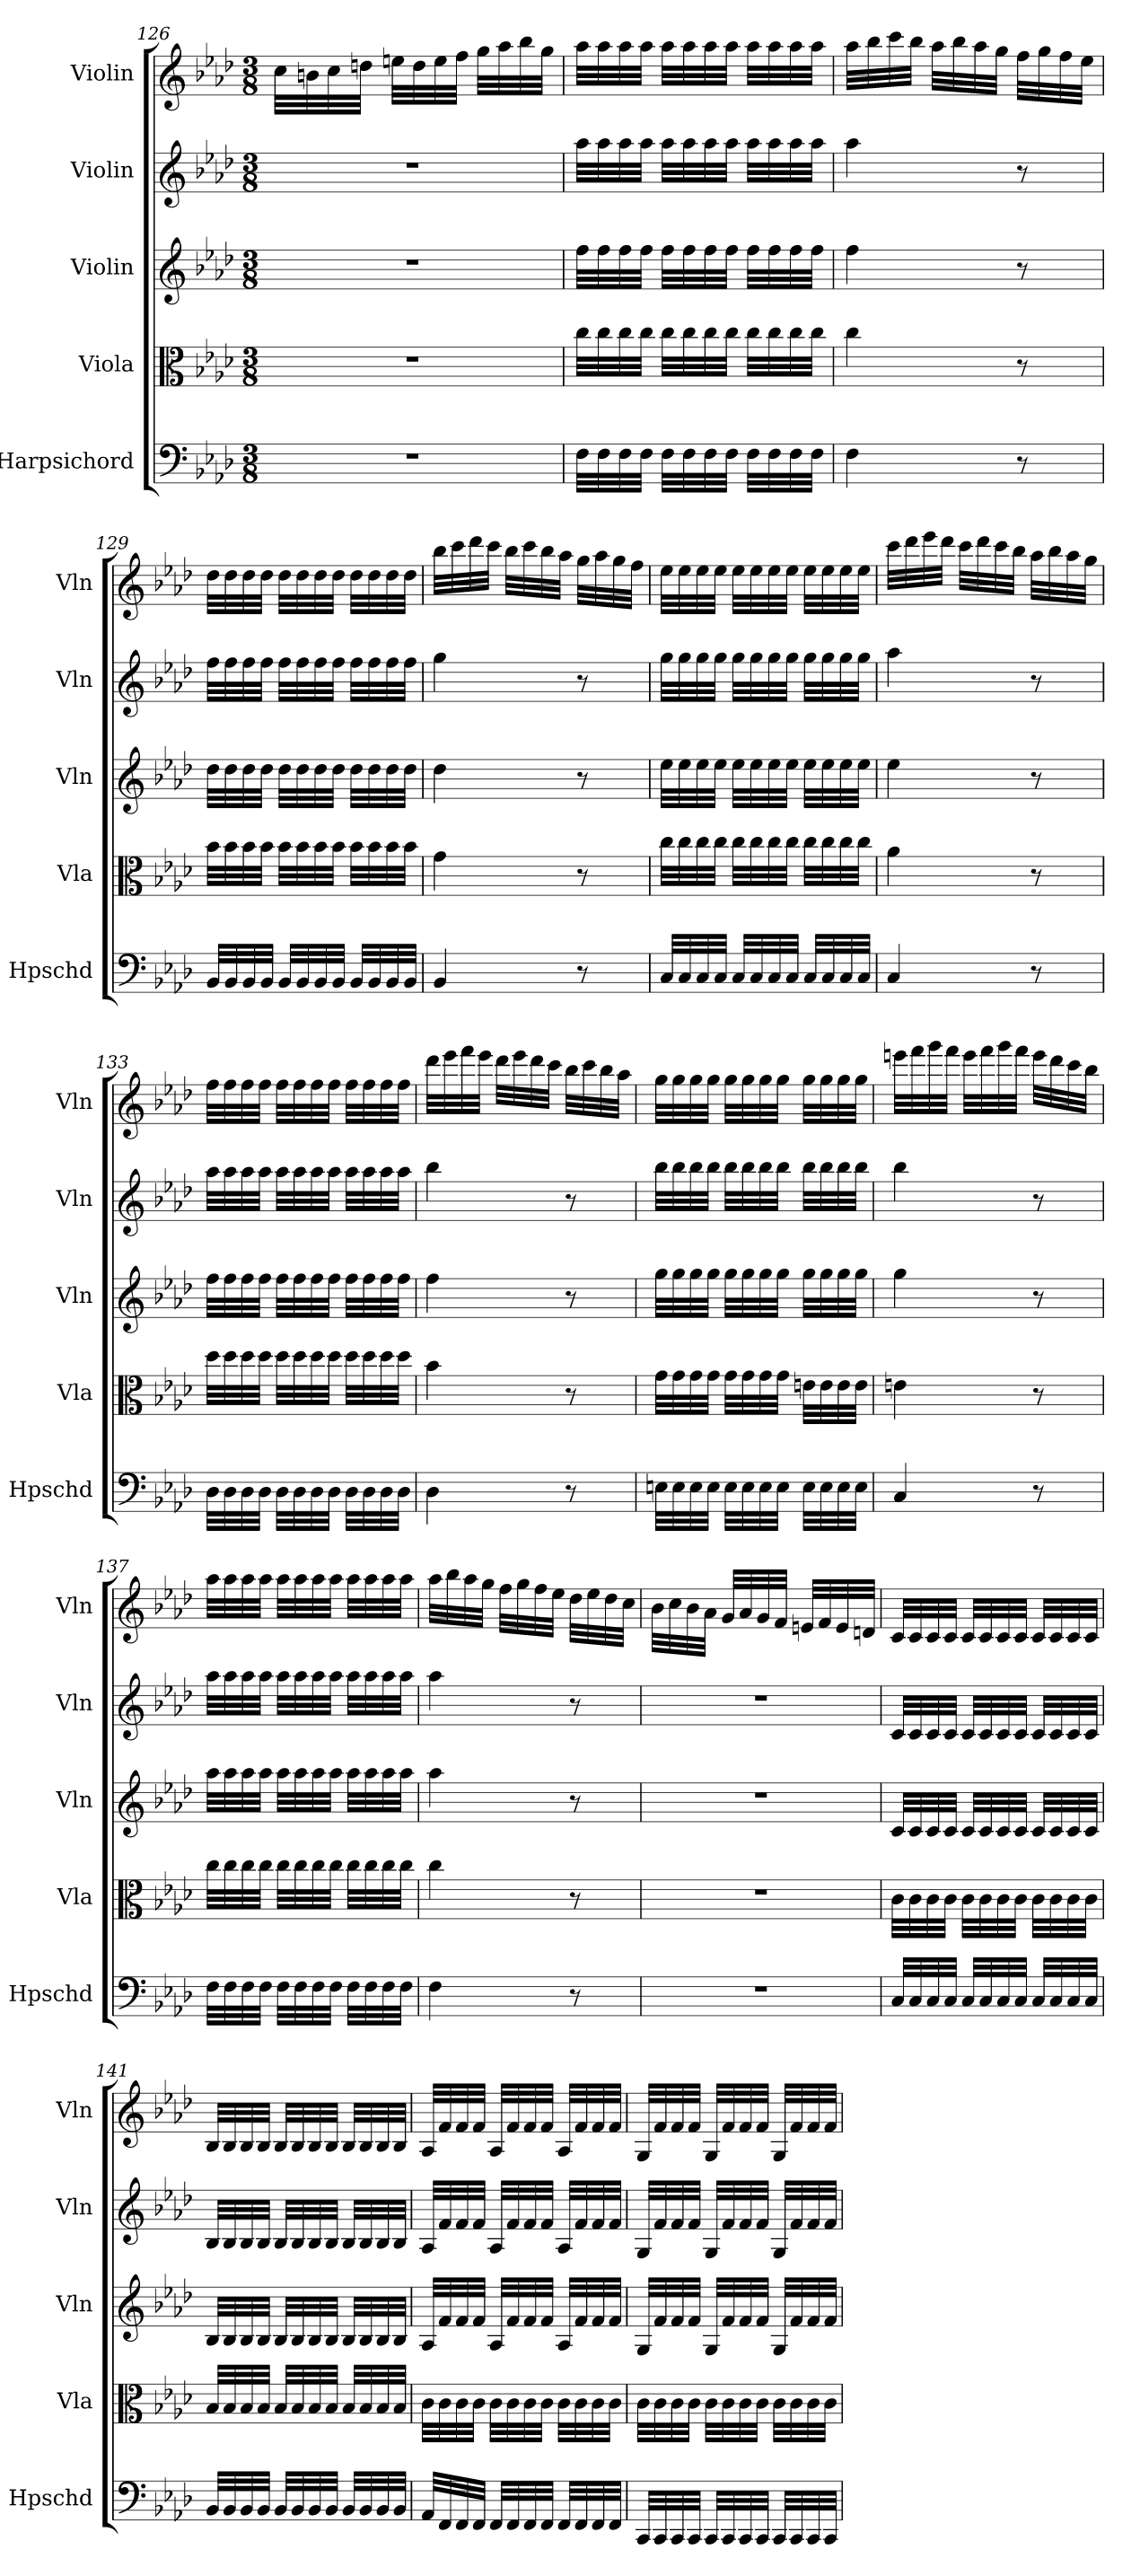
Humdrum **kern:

**kern	**kern	**kern	**kern	**kern
*part5	*part4	*part3	*part2	*part1
*staff5	*staff4	*staff3	*staff2	*staff1
*I"Harpsichord	*I"Viola	*I"Violin	*I"Violin	*I"Violin
*I'Hpschd	*I'Vla	*I'Vln	*I'Vln	*I'Vln
*clefF4	*clefC3	*clefG2	*clefG2	*clefG2
*k[b-e-a-d-]	*k[b-e-a-d-]	*k[b-e-a-d-]	*k[b-e-a-d-]	*k[b-e-a-d-]
*f:	*f:	*f:	*f:	*f:
*M3/8	*M3/8	*M3/8	*M3/8	*M3/8
=126	=126	=126	=126	=126
4.r	4.r	4.r	4.r	32cc\LLL
.	.	.	.	32bn\
.	.	.	.	32cc\
.	.	.	.	32ddn\JJJ
.	.	.	.	32een\LLL
.	.	.	.	32dd\
.	.	.	.	32ee\
.	.	.	.	32ff\JJJ
.	.	.	.	32gg\LLL
.	.	.	.	32aa-\
.	.	.	.	32bb-\
.	.	.	.	32gg\JJJ
=127	=127	=127	=127	=127
32F\LLL	32cc\LLL	32ff\LLL	32aa-\LLL	32aa-\LLL
32F\	32cc\	32ff\	32aa-\	32aa-\
32F\	32cc\	32ff\	32aa-\	32aa-\
32F\JJJ	32cc\JJJ	32ff\JJJ	32aa-\JJJ	32aa-\JJJ
32F\LLL	32cc\LLL	32ff\LLL	32aa-\LLL	32aa-\LLL
32F\	32cc\	32ff\	32aa-\	32aa-\
32F\	32cc\	32ff\	32aa-\	32aa-\
32F\JJJ	32cc\JJJ	32ff\JJJ	32aa-\JJJ	32aa-\JJJ
32F\LLL	32cc\LLL	32ff\LLL	32aa-\LLL	32aa-\LLL
32F\	32cc\	32ff\	32aa-\	32aa-\
32F\	32cc\	32ff\	32aa-\	32aa-\
32F\JJJ	32cc\JJJ	32ff\JJJ	32aa-\JJJ	32aa-\JJJ
=128	=128	=128	=128	=128
4F\	4cc\	4ff\	4aa-\	32aa-\LLL
.	.	.	.	32bb-\
.	.	.	.	32ccc\
.	.	.	.	32bb-\JJJ
.	.	.	.	32aa-\LLL
.	.	.	.	32bb-\
.	.	.	.	32aa-\
.	.	.	.	32gg\JJJ
8r	8r	8r	8r	32ff\LLL
.	.	.	.	32gg\
.	.	.	.	32ff\
.	.	.	.	32ee-\JJJ
=129	=129	=129	=129	=129
32BB-/LLL	32b-\LLL	32dd-\LLL	32ff\LLL	32dd-\LLL
32BB-/	32b-\	32dd-\	32ff\	32dd-\
32BB-/	32b-\	32dd-\	32ff\	32dd-\
32BB-/JJJ	32b-\JJJ	32dd-\JJJ	32ff\JJJ	32dd-\JJJ
32BB-/LLL	32b-\LLL	32dd-\LLL	32ff\LLL	32dd-\LLL
32BB-/	32b-\	32dd-\	32ff\	32dd-\
32BB-/	32b-\	32dd-\	32ff\	32dd-\
32BB-/JJJ	32b-\JJJ	32dd-\JJJ	32ff\JJJ	32dd-\JJJ
32BB-/LLL	32b-\LLL	32dd-\LLL	32ff\LLL	32dd-\LLL
32BB-/	32b-\	32dd-\	32ff\	32dd-\
32BB-/	32b-\	32dd-\	32ff\	32dd-\
32BB-/JJJ	32b-\JJJ	32dd-\JJJ	32ff\JJJ	32dd-\JJJ
=130	=130	=130	=130	=130
4BB-/	4g\	4dd-\	4gg\	32bb-\LLL
.	.	.	.	32ccc\
.	.	.	.	32ddd-\
.	.	.	.	32ccc\JJJ
.	.	.	.	32bb-\LLL
.	.	.	.	32ccc\
.	.	.	.	32bb-\
.	.	.	.	32aa-\JJJ
8r	8r	8r	8r	32gg\LLL
.	.	.	.	32aa-\
.	.	.	.	32gg\
.	.	.	.	32ff\JJJ
=131	=131	=131	=131	=131
32C/LLL	32cc\LLL	32ee-\LLL	32gg\LLL	32ee-\LLL
32C/	32cc\	32ee-\	32gg\	32ee-\
32C/	32cc\	32ee-\	32gg\	32ee-\
32C/JJJ	32cc\JJJ	32ee-\JJJ	32gg\JJJ	32ee-\JJJ
32C/LLL	32cc\LLL	32ee-\LLL	32gg\LLL	32ee-\LLL
32C/	32cc\	32ee-\	32gg\	32ee-\
32C/	32cc\	32ee-\	32gg\	32ee-\
32C/JJJ	32cc\JJJ	32ee-\JJJ	32gg\JJJ	32ee-\JJJ
32C/LLL	32cc\LLL	32ee-\LLL	32gg\LLL	32ee-\LLL
32C/	32cc\	32ee-\	32gg\	32ee-\
32C/	32cc\	32ee-\	32gg\	32ee-\
32C/JJJ	32cc\JJJ	32ee-\JJJ	32gg\JJJ	32ee-\JJJ
=132	=132	=132	=132	=132
4C/	4a-\	4ee-\	4aa-\	32ccc\LLL
.	.	.	.	32ddd-\
.	.	.	.	32eee-\
.	.	.	.	32ddd-\JJJ
.	.	.	.	32ccc\LLL
.	.	.	.	32ddd-\
.	.	.	.	32ccc\
.	.	.	.	32bb-\JJJ
8r	8r	8r	8r	32aa-\LLL
.	.	.	.	32bb-\
.	.	.	.	32aa-\
.	.	.	.	32gg\JJJ
=133	=133	=133	=133	=133
32D-\LLL	32dd-\LLL	32ff\LLL	32aa-\LLL	32ff\LLL
32D-\	32dd-\	32ff\	32aa-\	32ff\
32D-\	32dd-\	32ff\	32aa-\	32ff\
32D-\JJJ	32dd-\JJJ	32ff\JJJ	32aa-\JJJ	32ff\JJJ
32D-\LLL	32dd-\LLL	32ff\LLL	32aa-\LLL	32ff\LLL
32D-\	32dd-\	32ff\	32aa-\	32ff\
32D-\	32dd-\	32ff\	32aa-\	32ff\
32D-\JJJ	32dd-\JJJ	32ff\JJJ	32aa-\JJJ	32ff\JJJ
32D-\LLL	32dd-\LLL	32ff\LLL	32aa-\LLL	32ff\LLL
32D-\	32dd-\	32ff\	32aa-\	32ff\
32D-\	32dd-\	32ff\	32aa-\	32ff\
32D-\JJJ	32dd-\JJJ	32ff\JJJ	32aa-\JJJ	32ff\JJJ
=134	=134	=134	=134	=134
4D-\	4b-\	4ff\	4bb-\	32ddd-\LLL
.	.	.	.	32eee-\
.	.	.	.	32fff\
.	.	.	.	32eee-\JJJ
.	.	.	.	32ddd-\LLL
.	.	.	.	32eee-\
.	.	.	.	32ddd-\
.	.	.	.	32ccc\JJJ
8r	8r	8r	8r	32bb-\LLL
.	.	.	.	32ccc\
.	.	.	.	32bb-\
.	.	.	.	32aa-\JJJ
=135	=135	=135	=135	=135
32En\LLL	32g\LLL	32gg\LLL	32bb-\LLL	32gg\LLL
32E\	32g\	32gg\	32bb-\	32gg\
32E\	32g\	32gg\	32bb-\	32gg\
32E\JJJ	32g\JJJ	32gg\JJJ	32bb-\JJJ	32gg\JJJ
32E\LLL	32g\LLL	32gg\LLL	32bb-\LLL	32gg\LLL
32E\	32g\	32gg\	32bb-\	32gg\
32E\	32g\	32gg\	32bb-\	32gg\
32E\JJJ	32g\JJJ	32gg\JJJ	32bb-\JJJ	32gg\JJJ
32E\LLL	32en\LLL	32gg\LLL	32bb-\LLL	32gg\LLL
32E\	32e\	32gg\	32bb-\	32gg\
32E\	32e\	32gg\	32bb-\	32gg\
32E\JJJ	32e\JJJ	32gg\JJJ	32bb-\JJJ	32gg\JJJ
=136	=136	=136	=136	=136
4C/	4en\	4gg\	4bb-\	32eeen\LLL
.	.	.	.	32fff\
.	.	.	.	32ggg\
.	.	.	.	32fff\JJJ
.	.	.	.	32eee\LLL
.	.	.	.	32fff\
.	.	.	.	32ggg\
.	.	.	.	32fff\JJJ
8r	8r	8r	8r	32eee\LLL
.	.	.	.	32ddd-\
.	.	.	.	32ccc\
.	.	.	.	32bb-\JJJ
=137	=137	=137	=137	=137
32F\LLL	32cc\LLL	32aa-\LLL	32aa-\LLL	32aa-\LLL
32F\	32cc\	32aa-\	32aa-\	32aa-\
32F\	32cc\	32aa-\	32aa-\	32aa-\
32F\JJJ	32cc\JJJ	32aa-\JJJ	32aa-\JJJ	32aa-\JJJ
32F\LLL	32cc\LLL	32aa-\LLL	32aa-\LLL	32aa-\LLL
32F\	32cc\	32aa-\	32aa-\	32aa-\
32F\	32cc\	32aa-\	32aa-\	32aa-\
32F\JJJ	32cc\JJJ	32aa-\JJJ	32aa-\JJJ	32aa-\JJJ
32F\LLL	32cc\LLL	32aa-\LLL	32aa-\LLL	32aa-\LLL
32F\	32cc\	32aa-\	32aa-\	32aa-\
32F\	32cc\	32aa-\	32aa-\	32aa-\
32F\JJJ	32cc\JJJ	32aa-\JJJ	32aa-\JJJ	32aa-\JJJ
=138	=138	=138	=138	=138
4F\	4cc\	4aa-\	4aa-\	32aa-\LLL
.	.	.	.	32bb-\
.	.	.	.	32aa-\
.	.	.	.	32gg\JJJ
.	.	.	.	32ff\LLL
.	.	.	.	32gg\
.	.	.	.	32ff\
.	.	.	.	32ee-\JJJ
8r	8r	8r	8r	32dd-\LLL
.	.	.	.	32ee-\
.	.	.	.	32dd-\
.	.	.	.	32cc\JJJ
=139	=139	=139	=139	=139
4.r	4.r	4.r	4.r	32b-\LLL
.	.	.	.	32cc\
.	.	.	.	32b-\
.	.	.	.	32a-\JJJ
.	.	.	.	32g/LLL
.	.	.	.	32a-/
.	.	.	.	32g/
.	.	.	.	32f/JJJ
.	.	.	.	32en/LLL
.	.	.	.	32f/
.	.	.	.	32e/
.	.	.	.	32dn/JJJ
=140	=140	=140	=140	=140
32C/LLL	32c\LLL	32c/LLL	32c/LLL	32c/LLL
32C/	32c\	32c/	32c/	32c/
32C/	32c\	32c/	32c/	32c/
32C/JJJ	32c\JJJ	32c/JJJ	32c/JJJ	32c/JJJ
32C/LLL	32c\LLL	32c/LLL	32c/LLL	32c/LLL
32C/	32c\	32c/	32c/	32c/
32C/	32c\	32c/	32c/	32c/
32C/JJJ	32c\JJJ	32c/JJJ	32c/JJJ	32c/JJJ
32C/LLL	32c\LLL	32c/LLL	32c/LLL	32c/LLL
32C/	32c\	32c/	32c/	32c/
32C/	32c\	32c/	32c/	32c/
32C/JJJ	32c\JJJ	32c/JJJ	32c/JJJ	32c/JJJ
=141	=141	=141	=141	=141
32BB-/LLL	32B-/LLL	32B-/LLL	32B-/LLL	32B-/LLL
32BB-/	32B-/	32B-/	32B-/	32B-/
32BB-/	32B-/	32B-/	32B-/	32B-/
32BB-/JJJ	32B-/JJJ	32B-/JJJ	32B-/JJJ	32B-/JJJ
32BB-/LLL	32B-/LLL	32B-/LLL	32B-/LLL	32B-/LLL
32BB-/	32B-/	32B-/	32B-/	32B-/
32BB-/	32B-/	32B-/	32B-/	32B-/
32BB-/JJJ	32B-/JJJ	32B-/JJJ	32B-/JJJ	32B-/JJJ
32BB-/LLL	32B-/LLL	32B-/LLL	32B-/LLL	32B-/LLL
32BB-/	32B-/	32B-/	32B-/	32B-/
32BB-/	32B-/	32B-/	32B-/	32B-/
32BB-/JJJ	32B-/JJJ	32B-/JJJ	32B-/JJJ	32B-/JJJ
=142	=142	=142	=142	=142
32AA-/LLL	32c\LLL	32A-/LLL	32A-/LLL	32A-/LLL
32FF/	32c\	32f/	32f/	32f/
32FF/	32c\	32f/	32f/	32f/
32FF/JJJ	32c\JJJ	32f/JJJ	32f/JJJ	32f/JJJ
32FF/LLL	32c\LLL	32A-/LLL	32A-/LLL	32A-/LLL
32FF/	32c\	32f/	32f/	32f/
32FF/	32c\	32f/	32f/	32f/
32FF/JJJ	32c\JJJ	32f/JJJ	32f/JJJ	32f/JJJ
32FF/LLL	32c\LLL	32A-/LLL	32A-/LLL	32A-/LLL
32FF/	32c\	32f/	32f/	32f/
32FF/	32c\	32f/	32f/	32f/
32FF/JJJ	32c\JJJ	32f/JJJ	32f/JJJ	32f/JJJ
=143	=143	=143	=143	=143
32CC/LLL	32c\LLL	32G/LLL	32G/LLL	32G/LLL
32CC/	32c\	32f/	32f/	32f/
32CC/	32c\	32f/	32f/	32f/
32CC/JJJ	32c\JJJ	32f/JJJ	32f/JJJ	32f/JJJ
32CC/LLL	32c\LLL	32G/LLL	32G/LLL	32G/LLL
32CC/	32c\	32f/	32f/	32f/
32CC/	32c\	32f/	32f/	32f/
32CC/JJJ	32c\JJJ	32f/JJJ	32f/JJJ	32f/JJJ
32CC/LLL	32c\LLL	32G/LLL	32G/LLL	32G/LLL
32CC/	32c\	32f/	32f/	32f/
32CC/	32c\	32f/	32f/	32f/
32CC/JJJ	32c\JJJ	32f/JJJ	32f/JJJ	32f/JJJ
=	=	=	=	=
*-	*-	*-	*-	*-
